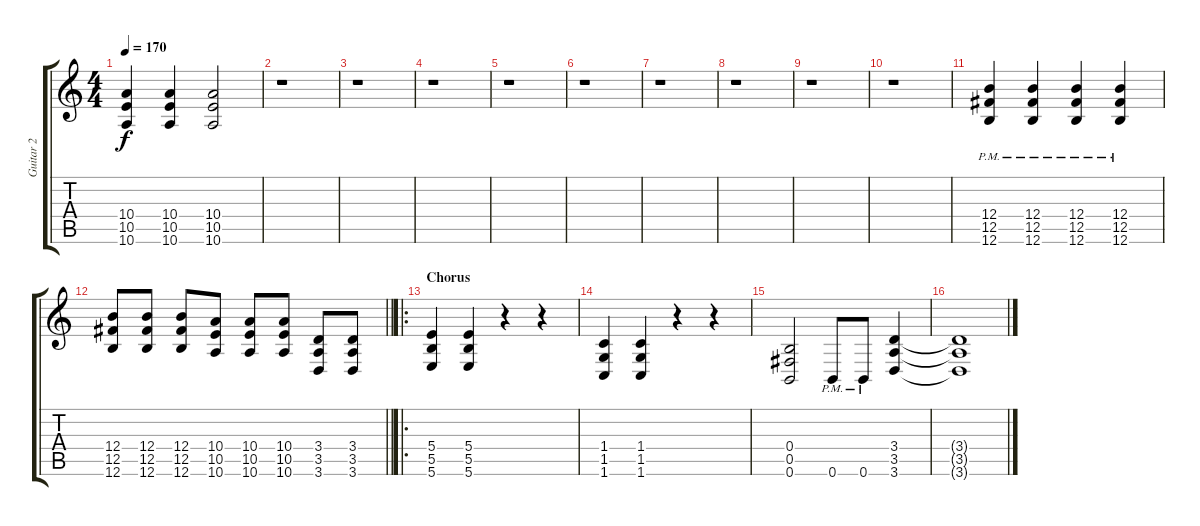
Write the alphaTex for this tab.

\track ("Guitar 2" "Guitar 2") {instrument distortionguitar}
\staff {score tabs}
\tuning (Db4 Ab3 E3 B2 Gb2 B1) {hide}
\ts (4 4)
\tempo 170
\clef g2
\ks c
(10.4 10.5 10.6).4{dy f} (10.4 10.5 10.6).4 (10.4 10.5 10.6).2 |
r.1 |
r.1 |
r.1 |
r.1 |
r.1 |
r.1 |
r.1 |
r.1 |
r.1 |
(12.4{pm} 12.5{pm} 12.6{pm}).4 (12.4{pm} 12.5{pm} 12.6{pm}).4 (12.4{pm} 12.5{pm} 12.6{pm}).4 (12.4{pm} 12.5{pm} 12.6{pm}).4 |
\barLineRight lightlight
(12.4 12.5 12.6).8 (12.4 12.5 12.6).8 (12.4 12.5 12.6).8 (10.4 10.5 10.6).8 (10.4 10.5 10.6).8 (10.4 10.5 10.6).8 (3.4 3.5 3.6).8 (3.4 3.5 3.6).8 |
\ro
\section ("" "Chorus")
(5.4 5.5 5.6).4 (5.4 5.5 5.6).4 r.4 r.4 |
(1.4 1.5 1.6).4 (1.4 1.5 1.6).4 r.4 r.4 |
(0.4 0.5 0.6).2 0.6{pm}.8 0.6{pm}.8 (3.4 3.5 3.6).4 |
(3.4{t} 3.5{t} 3.6{t}).1
